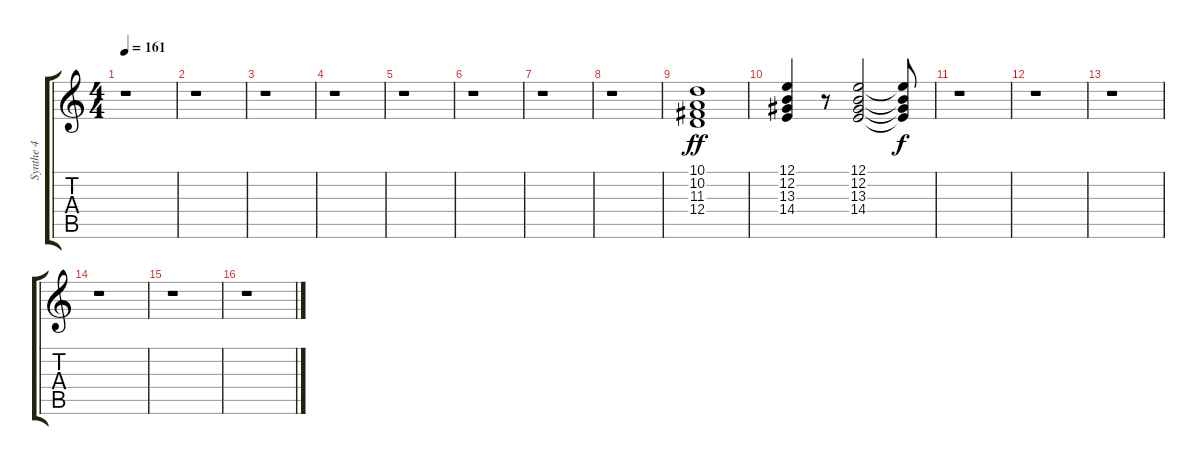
\track ("Synthe 4" "Synthe 4") {instrument lead2sawtooth}
\staff {score tabs}
\tuning (E4 B3 G3 D3 A2 E2) {hide}
\ts (4 4)
\tempo 161
\clef g2
\ks c
r.1{dy fff} |
r.1 |
r.1 |
r.1 |
r.1 |
r.1 |
r.1 |
r.1 |
(10.1 10.2 11.3 12.4).1{dy ff} |
(12.1 12.2 13.3 14.4).4 r.8 (12.1 12.2 13.3 14.4).2 (12.1{t} 12.2{t} 13.3{t} 14.4{t}).8{dy f} |
r.1 |
r.1 |
r.1 |
r.1 |
r.1 |
r.1
